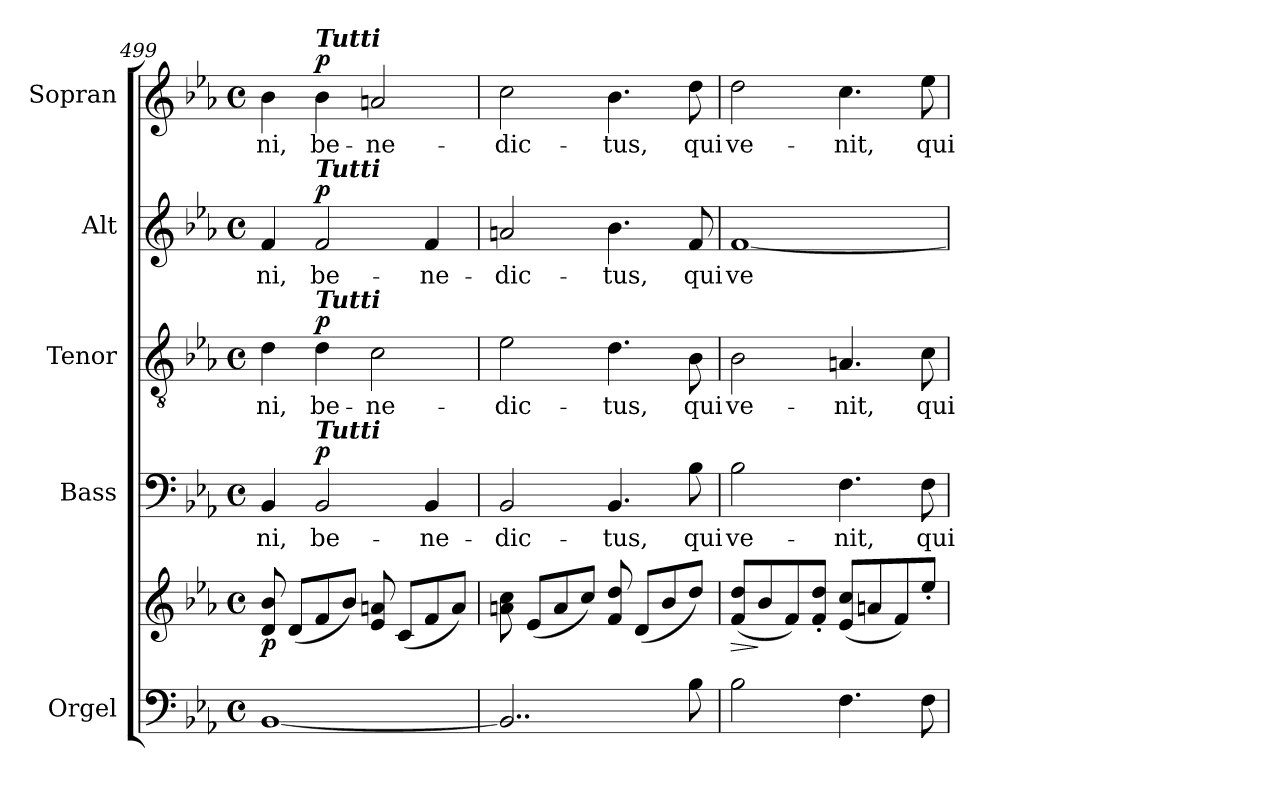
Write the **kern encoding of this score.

**kern	**kern	**dynam	**kern	**text	**dynam	**kern	**text	**dynam	**kern	**text	**dynam	**kern	**text	**dynam
*part5	*part5	*part5	*part4	*part4	*part4	*part3	*part3	*part3	*part2	*part2	*part2	*part1	*part1	*part1
*staff6	*staff5	*staff5/6	*staff4	*staff4	*staff4	*staff3	*staff3	*staff3	*staff2	*staff2	*staff2	*staff1	*staff1	*staff1
*I"Orgel	*	*	*I"Bass	*	*	*I"Tenor	*	*	*I"Alt	*	*	*I"Sopran	*	*
*I'Org.	*	*	*I'B.	*	*	*I'T.	*	*	*I'A.	*	*	*I'S.	*	*
*clefF4	*clefG2	*	*clefF4	*	*	*clefGv2	*	*	*clefG2	*	*	*clefG2	*	*
*k[b-e-a-]	*k[b-e-a-]	*	*k[b-e-a-]	*	*	*k[b-e-a-]	*	*	*k[b-e-a-]	*	*	*k[b-e-a-]	*	*
*E-:	*E-:	*	*E-:	*	*	*E-:	*	*	*E-:	*	*	*E-:	*	*
*M4/4	*M4/4	*	*M4/4	*	*	*M4/4	*	*	*M4/4	*	*	*M4/4	*	*
*met(c)	*met(c)	*	*met(c)	*	*	*met(c)	*	*	*met(c)	*	*	*met(c)	*	*
=499	=499	=499	=499	=499	=499	=499	=499	=499	=499	=499	=499	=499	=499	=499
!	!	!LO:DY:b	!	!LO:LY:b	!	!	!LO:LY:b	!	!	!LO:LY:b	!	!	!LO:LY:b	!
[1BB-	8d/ 8b-/	p	4BB-/	-ni,	.	4d\	-ni,	.	4f/	-ni,	.	4b-\	-ni,	.
.	(<8d/L	.	.	.	.	.	.	.	.	.	.	.	.	.
!	!	!	!	!	!	!	!	!	!	!	!	!LO:TX:a:Bi:t=Tutti	!	!
!	!	!	!	!	!	!	!	!	!LO:TX:a:Bi:t=Tutti	!	!	!	!	!
!	!	!	!	!	!	!LO:TX:a:Bi:t=Tutti	!	!	!	!	!	!	!	!
!	!	!	!LO:TX:a:Bi:t=Tutti	!	!	!	!	!	!	!	!	!	!	!
!	!	!	!	!LO:LY:b	!LO:DY:a	!	!LO:LY:b	!LO:DY:a	!	!LO:LY:b	!LO:DY:a	!	!LO:LY:b	!LO:DY:a
.	8f/	.	2BB-/	be-	p	4d\	be-	p	2f/	be-	p	4b-\	be-	p
.	8b-/J)	.	.	.	.	.	.	.	.	.	.	.	.	.
!	!	!	!	!	!	!	!LO:LY:b	!	!	!	!	!	!LO:LY:b	!
.	8e-/ 8an/	.	.	.	.	2c\	-ne-	.	.	.	.	2an/	-ne-	.
.	(<8c/L	.	.	.	.	.	.	.	.	.	.	.	.	.
!	!	!	!	!LO:LY:b	!	!	!	!	!	!LO:LY:b	!	!	!	!
.	8f/	.	4BB-/	-ne-	.	.	.	.	4f/	-ne-	.	.	.	.
.	8a/J)	.	.	.	.	.	.	.	.	.	.	.	.	.
=500	=500	=500	=500	=500	=500	=500	=500	=500	=500	=500	=500	=500	=500	=500
!	!	!	!	!LO:LY:b	!	!	!LO:LY:b	!	!	!LO:LY:b	!	!	!LO:LY:b	!
2..BB-/]	8an\ 8cc\	.	2BB-/	-dic-	.	2e-\	-dic-	.	2an/	-dic-	.	2cc\	-dic-	.
.	(<8e-/L	.	.	.	.	.	.	.	.	.	.	.	.	.
.	8a/	.	.	.	.	.	.	.	.	.	.	.	.	.
.	8cc/J)	.	.	.	.	.	.	.	.	.	.	.	.	.
!	!	!	!	!LO:LY:b	!	!	!LO:LY:b	!	!	!LO:LY:b	!	!	!LO:LY:b	!
.	8f/ 8dd/	.	4.BB-/	-tus,	.	4.d\	-tus,	.	4.b-\	-tus,	.	4.b-\	-tus,	.
.	(<8d/L	.	.	.	.	.	.	.	.	.	.	.	.	.
.	8b-/	.	.	.	.	.	.	.	.	.	.	.	.	.
!	!	!	!	!LO:LY:b	!	!	!LO:LY:b	!	!	!LO:LY:b	!	!	!LO:LY:b	!
8B-\	8dd/J)	.	8B-\	qui	.	8B-\	qui	.	8f/	qui	.	8dd\	qui	.
=501	=501	=501	=501	=501	=501	=501	=501	=501	=501	=501	=501	=501	=501	=501
!	!	!LO:HP:b	!	!LO:LY:b	!	!	!LO:LY:b	!	!	!LO:LY:b	!	!	!LO:LY:b	!
2B-\	(<8f/ 8dd/L	>	2B-\	ve-	.	2B-\	ve-	.	[1f	ve-	.	2dd\	ve-	.
.	8b-/	]	.	.	.	.	.	.	.	.	.	.	.	.
.	8f/)	.	.	.	.	.	.	.	.	.	.	.	.	.
.	8f/'< 8dd/'<J	.	.	.	.	.	.	.	.	.	.	.	.	.
!	!	!	!	!LO:LY:b	!	!	!LO:LY:b	!	!	!	!	!	!LO:LY:b	!
4.F\	(<8e-/ 8cc/L	.	4.F\	-nit,	.	4.An/	-nit,	.	.	.	.	4.cc\	-nit,	.
.	8an/	.	.	.	.	.	.	.	.	.	.	.	.	.
.	8f/)	.	.	.	.	.	.	.	.	.	.	.	.	.
!	!	!	!	!LO:LY:b	!	!	!LO:LY:b	!	!	!	!	!	!LO:LY:b	!
8F\	8ee-'</J	.	8F\	qui	.	8c\	qui	.	.	.	.	8ee-\	qui	.
=	=	=	=	=	=	=	=	=	=	=	=	=	=	=
*-	*-	*-	*-	*-	*-	*-	*-	*-	*-	*-	*-	*-	*-	*-
